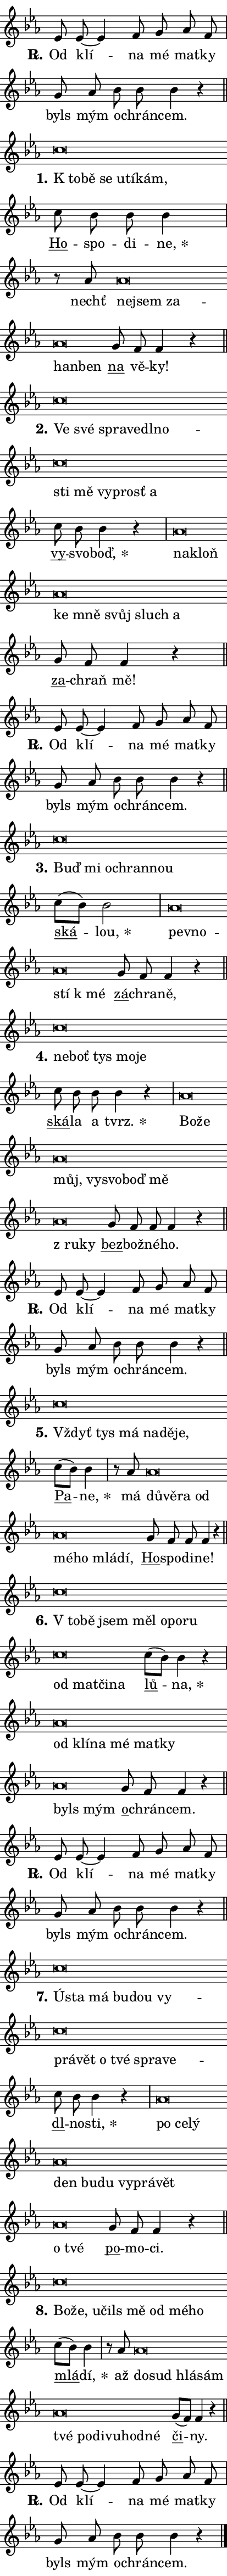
\version "2.24.0"
\header { tagline = "" }
\paper {
  indent = 0\cm
  top-margin = 0\cm
  right-margin = 0\cm
  bottom-margin = 0\cm
  left-margin = 0\cm
  paper-width = 7\cm
  page-breaking = #ly:one-page-breaking
  system-system-spacing.basic-distance = #11
  score-system-spacing.basic-distance = #11
  ragged-last = ##f
}


%% Author: Thomas Morley
%% https://lists.gnu.org/archive/html/lilypond-user/2020-05/msg00002.html
#(define (line-position grob)
"Returns position of @var[grob} in current system:
   @code{'start}, if at first time-step
   @code{'end}, if at last time-step
   @code{'middle} otherwise
"
  (let* ((col (ly:item-get-column grob))
         (ln (ly:grob-object col 'left-neighbor))
         (rn (ly:grob-object col 'right-neighbor))
         (col-to-check-left (if (ly:grob? ln) ln col))
         (col-to-check-right (if (ly:grob? rn) rn col))
         (break-dir-left
           (and
             (ly:grob-property col-to-check-left 'non-musical #f)
             (ly:item-break-dir col-to-check-left)))
         (break-dir-right
           (and
             (ly:grob-property col-to-check-right 'non-musical #f)
             (ly:item-break-dir col-to-check-right))))
        (cond ((eqv? 1 break-dir-left) 'start)
              ((eqv? -1 break-dir-right) 'end)
              (else 'middle))))

#(define (tranparent-at-line-position vctor)
  (lambda (grob)
  "Relying on @code{line-position} select the relevant enry from @var{vctor}.
Used to determine transparency,"
    (case (line-position grob)
      ((end) (not (vector-ref vctor 0)))
      ((middle) (not (vector-ref vctor 1)))
      ((start) (not (vector-ref vctor 2))))))

noteHeadBreakVisibility =
#(define-music-function (break-visibility)(vector?)
"Makes @code{NoteHead}s transparent relying on @var{break-visibility}"
#{
  \override NoteHead.transparent =
    #(tranparent-at-line-position break-visibility)
#})

#(define delete-ledgers-for-transparent-note-heads
  (lambda (grob)
    "Reads whether a @code{NoteHead} is transparent.
If so this @code{NoteHead} is removed from @code{'note-heads} from
@var{grob}, which is supposed to be @code{LedgerLineSpanner}.
As a result ledgers are not printed for this @code{NoteHead}"
    (let* ((nhds-array (ly:grob-object grob 'note-heads))
           (nhds-list
             (if (ly:grob-array? nhds-array)
                 (ly:grob-array->list nhds-array)
                 '()))
           ;; Relies on the transparent-property being done before
           ;; Staff.LedgerLineSpanner.after-line-breaking is executed.
           ;; This is fragile ...
           (to-keep
             (remove
               (lambda (nhd)
                 (ly:grob-property nhd 'transparent #f))
               nhds-list)))
      ;; TODO find a better method to iterate over grob-arrays, similiar
      ;; to filter/remove etc for lists
      ;; For now rebuilt from scratch
      (set! (ly:grob-object grob 'note-heads)  '())
      (for-each
        (lambda (nhd)
          (ly:pointer-group-interface::add-grob grob 'note-heads nhd))
        to-keep))))

hideNotes = {
  \noteHeadBreakVisibility #begin-of-line-visible
}
unHideNotes = {
  \noteHeadBreakVisibility #all-visible
}

% work-around for resetting accidentals
% https://lilypond.org/doc/v2.23/Documentation/notation/displaying-rhythms#unmetered-music
cadenzaMeasure = {
  \cadenzaOff
  \partial 1024 s1024
  \cadenzaOn
}

#(define-markup-command (accent layout props text) (markup?)
  "Underline accented syllable"
  (interpret-markup layout props
    #{\markup \override #'(offset . 4.3) \underline { #text }#}))

responsum = \markup \concat {
  "R" \hspace #-1.05 \path #0.1 #'((moveto 0 0.07) (lineto 0.9 0.8)) \hspace #0.05 "."
}

\layout {
    \context {
        \Staff
        \remove "Time_signature_engraver"
        \override LedgerLineSpanner.after-line-breaking = #delete-ledgers-for-transparent-note-heads
    }
    \context {
        \Voice {
            \override NoteHead.output-attributes = #'((class . "notehead"))
            \override Hairpin.height = #0.55
        }
    }
    \context {
        \Lyrics {
            \override StanzaNumber.output-attributes = #'((class . "stanzanumber"))
            \override LyricSpace.minimum-distance = #0.9
            \override LyricText.font-name = #"TeX Gyre Schola"
            \override LyricText.font-size = 1
            \override StanzaNumber.font-name = #"TeX Gyre Schola Bold"
            \override StanzaNumber.font-size = 1
        }
    }
}

% magnetic-lyrics.ily
%
%   written by
%     Jean Abou Samra <jean@abou-samra.fr>
%     Werner Lemberg <wl@gnu.org>
%
%   adapted by
%     Jiri Hon <jiri.hon@gmail.com>
%
% Version 2022-Apr-15

% https://www.mail-archive.com/lilypond-user@gnu.org/msg149350.html

#(define (Left_hyphen_pointer_engraver context)
   "Collect syllable-hyphen-syllable occurrences in lyrics and store
them in properties.  This engraver only looks to the left.  For
example, if the lyrics input is @code{foo -- bar}, it does the
following.

@itemize @bullet
@item
Set the @code{text} property of the @code{LyricHyphen} grob between
@q{foo} and @q{bar} to @code{foo}.

@item
Set the @code{left-hyphen} property of the @code{LyricText} grob with
text @q{foo} to the @code{LyricHyphen} grob between @q{foo} and
@q{bar}.
@end itemize

Use this auxiliary engraver in combination with the
@code{lyric-@/text::@/apply-@/magnetic-@/offset!} hook."
   (let ((hyphen #f)
         (text #f))
     (make-engraver
      (acknowledgers
       ((lyric-syllable-interface engraver grob source-engraver)
        (set! text grob)))
      (end-acknowledgers
       ((lyric-hyphen-interface engraver grob source-engraver)
        ;(when (not (grob::has-interface grob 'lyric-space-interface))
          (set! hyphen grob)));)
      ((stop-translation-timestep engraver)
       (when (and text hyphen)
         (ly:grob-set-object! text 'left-hyphen hyphen))
       (set! text #f)
       (set! hyphen #f)))))

#(define (lyric-text::apply-magnetic-offset! grob)
   "If the space between two syllables is less than the value in
property @code{LyricText@/.details@/.squash-threshold}, move the right
syllable to the left so that it gets concatenated with the left
syllable.

Use this function as a hook for
@code{LyricText@/.after-@/line-@/breaking} if the
@code{Left_@/hyphen_@/pointer_@/engraver} is active."
   (let ((hyphen (ly:grob-object grob 'left-hyphen #f)))
     (when hyphen
       (let ((left-text (ly:spanner-bound hyphen LEFT)))
         (when (grob::has-interface left-text 'lyric-syllable-interface)
           (let* ((common (ly:grob-common-refpoint grob left-text X))
                  (this-x-ext (ly:grob-extent grob common X))
                  (left-x-ext
                   (begin
                     ;; Trigger magnetism for left-text.
                     (ly:grob-property left-text 'after-line-breaking)
                     (ly:grob-extent left-text common X)))
                  ;; `delta` is the gap width between two syllables.
                  (delta (- (interval-start this-x-ext)
                            (interval-end left-x-ext)))
                  (details (ly:grob-property grob 'details))
                  (threshold (assoc-get 'squash-threshold details 0.2)))
             (when (< delta threshold)
               (let* (;; We have to manipulate the input text so that
                      ;; ligatures crossing syllable boundaries are not
                      ;; disabled.  For languages based on the Latin
                      ;; script this is essentially a beautification.
                      ;; However, for non-Western scripts it can be a
                      ;; necessity.
                      (lt (ly:grob-property left-text 'text))
                      (rt (ly:grob-property grob 'text))
                      (is-space (grob::has-interface hyphen 'lyric-space-interface))
                      (space (if is-space " " ""))
                      (space-markup (grob-interpret-markup grob " "))
                      (space-size (interval-length (ly:stencil-extent space-markup X)))
                      (extra-delta (if is-space space-size 0))
                      ;; Append new syllable.
                      (ltrt-space (if (and (string? lt) (string? rt))
                                (string-append lt space rt)
                                (make-concat-markup (list lt space rt))))
                      ;; Right-align `ltrt` to the right side.
                      (ltrt-space-markup (grob-interpret-markup
                               grob
                               (make-translate-markup
                                (cons (interval-length this-x-ext) 0)
                                (make-right-align-markup ltrt-space)))))
                 (begin
                   ;; Don't print `left-text`.
                   (ly:grob-set-property! left-text 'stencil #f)
                   ;; Set text and stencil (which holds all collected
                   ;; syllables so far) and shift it to the left.
                   (ly:grob-set-property! grob 'text ltrt-space)
                   (ly:grob-set-property! grob 'stencil ltrt-space-markup)
                   (ly:grob-translate-axis! grob (- (- delta extra-delta)) X))))))))))


#(define (lyric-hyphen::displace-bounds-first grob)
   ;; Make very sure this callback isn't triggered too early.
   (let ((left (ly:spanner-bound grob LEFT))
         (right (ly:spanner-bound grob RIGHT)))
     (ly:grob-property left 'after-line-breaking)
     (ly:grob-property right 'after-line-breaking)
     (ly:lyric-hyphen::print grob)))

squashThreshold = #0.4

\layout {
  \context {
    \Lyrics
    \consists #Left_hyphen_pointer_engraver
    \override LyricText.after-line-breaking =
      #lyric-text::apply-magnetic-offset!
    \override LyricHyphen.stencil = #lyric-hyphen::displace-bounds-first
    \override LyricText.details.squash-threshold = \squashThreshold
    \override LyricHyphen.minimum-distance = 0
    \override LyricHyphen.minimum-length = \squashThreshold
  }
}

squash = \override LyricText.details.squash-threshold = 9999
unSquash = \override LyricText.details.squash-threshold = \squashThreshold

left = \override LyricText.self-alignment-X = #LEFT
unLeft = \revert LyricText.self-alignment-X

starOffset = #(lambda (grob) 
                (let ((x_offset (ly:self-alignment-interface::aligned-on-x-parent grob)))
                  (if (= x_offset 0) 0 (+ x_offset 1.2))))

star = #(define-music-function (syllable)(string?)
"Append star separator at the end of a syllable"
#{
  \once \override LyricText.X-offset = #starOffset
  \lyricmode { \markup {
    #syllable
    \override #'((font-name . "TeX Gyre Schola Bold")) \hspace #0.2 \lower #0.65 \larger "*"
  } }
#})

starAccent = #(define-music-function (syllable)(string?)
"Append star separator at the end of a syllable and make accent"
#{
  \once \override LyricText.X-offset = #starOffset
  \lyricmode { \markup {
    \accent #syllable
    \override #'((font-name . "TeX Gyre Schola Bold")) \hspace #0.2 \lower #0.65 \larger "*"
  } }
#})

breath = #(define-music-function (syllable)(string?)
"Append breathing indicator at the end of a syllable"
#{
  \lyricmode { \markup { #syllable "+" } }
#})

optionalBreath = #(define-music-function (syllable)(string?)
"Append optional breathing indicator at the end of a syllable"
#{
  \lyricmode { \markup { #syllable "(+)" } }
#})


\score {
    <<
        \new Voice = "melody" { \cadenzaOn \key es \major \relative { es'8 es~ es4 f8 g as f \cadenzaMeasure \bar "|" g as bes bes bes4 r \cadenzaMeasure \bar "||" \break } }
        \new Lyrics \lyricsto "melody" { \lyricmode { \set stanza = \responsum
Od klí -- na mé mat -- ky byls mým o -- chrán -- cem. } }
    >>
    \layout {}
}

\score {
    <<
        \new Voice = "melody" { \cadenzaOn \key es \major \relative { c''\breve*1/16 \hideNotes \breve*1/16 \bar "" \breve*1/16 \bar "" \breve*1/16 \bar "" \breve*1/16 \breve*1/16 \bar "" \unHideNotes \bar "" c8 bes bes bes4 \cadenzaMeasure \bar "|" r8 as8 as\breve*1/16 \hideNotes \breve*1/16 \bar "" \breve*1/16 \bar "" \breve*1/16 \breve*1/16 \bar "" \unHideNotes \bar "" g8 f f4 r \cadenzaMeasure \bar "||" \break } }
        \new Lyrics \lyricsto "melody" { \lyricmode { \set stanza = "1."
\left "K to" -- \squash bě se u -- tí -- kám, \unLeft \unSquash \markup \accent Ho -- spo -- di -- \star ne, nechť \left nej -- \squash sem za -- han -- ben \unLeft \unSquash \markup \accent na vě -- ky! } }
    >>
    \layout {}
}

\score {
    <<
        \new Voice = "melody" { \cadenzaOn \key es \major \relative { c''\breve*1/16 \hideNotes \breve*1/16 \bar "" \breve*1/16 \bar "" \breve*1/16 \bar "" \breve*1/16 \bar "" \breve*1/16 \bar "" \breve*1/16 \bar "" \breve*1/16 \bar "" \breve*1/16 \bar "" \breve*1/16 \breve*1/16 \bar "" \unHideNotes \bar "" c8 bes bes4 r \cadenzaMeasure \bar "|" as\breve*1/16 \hideNotes \breve*1/16 \bar "" \breve*1/16 \bar "" \breve*1/16 \bar "" \breve*1/16 \bar "" \breve*1/16 \breve*1/16 \bar "" \unHideNotes \bar "" g8 f f4 r \cadenzaMeasure \bar "||" \break } }
        \new Lyrics \lyricsto "melody" { \lyricmode { \set stanza = "2."
\left Ve \squash své spra -- ve -- dl -- no -- sti mě vy -- prosť a \unLeft \unSquash \markup \accent vy -- svo -- \star boď, \left na -- \squash kloň ke mně svůj sluch a \unLeft \unSquash \markup \accent za -- chraň mě! } }
    >>
    \layout {}
}

\score {
    <<
        \new Voice = "melody" { \cadenzaOn \key es \major \relative { es'8 es~ es4 f8 g as f \cadenzaMeasure \bar "|" g as bes bes bes4 r \cadenzaMeasure \bar "||" \break } }
        \new Lyrics \lyricsto "melody" { \lyricmode { \set stanza = \responsum
Od klí -- na mé mat -- ky byls mým o -- chrán -- cem. } }
    >>
    \layout {}
}

\score {
    <<
        \new Voice = "melody" { \cadenzaOn \key es \major \relative { c''\breve*1/16 \hideNotes \breve*1/16 \bar "" \breve*1/16 \bar "" \breve*1/16 \breve*1/16 \bar "" \unHideNotes \bar "" c8[( bes)] bes2 \cadenzaMeasure \bar "|" as\breve*1/16 \hideNotes \breve*1/16 \bar "" \breve*1/16 \breve*1/16 \bar "" \unHideNotes \bar "" g8 f f4 r \cadenzaMeasure \bar "||" \break } }
        \new Lyrics \lyricsto "melody" { \lyricmode { \set stanza = "3."
\left Buď \squash mi o -- chran -- nou \unLeft \unSquash \markup \accent ská -- \star lou, \left pev -- \squash no -- stí "k mé" \unLeft \unSquash \markup \accent zá -- chra -- ně, } }
    >>
    \layout {}
}

\score {
    <<
        \new Voice = "melody" { \cadenzaOn \key es \major \relative { c''\breve*1/16 \hideNotes \breve*1/16 \bar "" \breve*1/16 \bar "" \breve*1/16 \breve*1/16 \bar "" \unHideNotes \bar "" c8 bes bes bes4 r \cadenzaMeasure \bar "|" as\breve*1/16 \hideNotes \breve*1/16 \bar "" \breve*1/16 \bar "" \breve*1/16 \bar "" \breve*1/16 \bar "" \breve*1/16 \bar "" \breve*1/16 \bar "" \breve*1/16 \breve*1/16 \bar "" \unHideNotes \bar "" g8 f f f4 r \cadenzaMeasure \bar "||" \break } }
        \new Lyrics \lyricsto "melody" { \lyricmode { \set stanza = "4."
\left ne -- \squash boť tys mo -- je \unLeft \unSquash \markup \accent ská -- la a \star tvrz. \left Bo -- \squash že můj, vy -- svo -- boď mě "z ru" -- ky \unLeft \unSquash \markup \accent bez -- bož -- né -- ho. } }
    >>
    \layout {}
}

\score {
    <<
        \new Voice = "melody" { \cadenzaOn \key es \major \relative { es'8 es~ es4 f8 g as f \cadenzaMeasure \bar "|" g as bes bes bes4 r \cadenzaMeasure \bar "||" \break } }
        \new Lyrics \lyricsto "melody" { \lyricmode { \set stanza = \responsum
Od klí -- na mé mat -- ky byls mým o -- chrán -- cem. } }
    >>
    \layout {}
}

\score {
    <<
        \new Voice = "melody" { \cadenzaOn \key es \major \relative { c''\breve*1/16 \hideNotes \breve*1/16 \bar "" \breve*1/16 \bar "" \breve*1/16 \bar "" \breve*1/16 \breve*1/16 \bar "" \unHideNotes \bar "" c8[( bes)] bes4 \cadenzaMeasure \bar "|" r8 as8 as\breve*1/16 \hideNotes \breve*1/16 \bar "" \breve*1/16 \bar "" \breve*1/16 \bar "" \breve*1/16 \bar "" \breve*1/16 \bar "" \breve*1/16 \breve*1/16 \bar "" \unHideNotes \bar "" g8 f f f4 r \cadenzaMeasure \bar "||" \break } }
        \new Lyrics \lyricsto "melody" { \lyricmode { \set stanza = "5."
\left Vždyť \squash tys má na -- dě -- je, \unLeft \unSquash \markup \accent Pa -- \star ne, má \left dů -- \squash vě -- ra od mé -- ho mlá -- dí, \unLeft \unSquash \markup \accent Ho -- spo -- di -- ne! } }
    >>
    \layout {}
}

\score {
    <<
        \new Voice = "melody" { \cadenzaOn \key es \major \relative { c''\breve*1/16 \hideNotes \breve*1/16 \bar "" \breve*1/16 \bar "" \breve*1/16 \bar "" \breve*1/16 \bar "" \breve*1/16 \bar "" \breve*1/16 \bar "" \breve*1/16 \bar "" \breve*1/16 \bar "" \breve*1/16 \breve*1/16 \bar "" \unHideNotes \bar "" c8[( bes)] bes4 r \cadenzaMeasure \bar "|" as\breve*1/16 \hideNotes \breve*1/16 \bar "" \breve*1/16 \bar "" \breve*1/16 \bar "" \breve*1/16 \bar "" \breve*1/16 \bar "" \breve*1/16 \breve*1/16 \bar "" \unHideNotes \bar "" g8 f f4 r \cadenzaMeasure \bar "||" \break } }
        \new Lyrics \lyricsto "melody" { \lyricmode { \set stanza = "6."
\left "V to" -- \squash bě jsem měl o -- po -- ru od mat -- či -- na \unLeft \unSquash \markup \accent lů -- \star na, \left od \squash klí -- na mé mat -- ky byls mým \unLeft \unSquash \markup \accent o -- chrán -- cem. } }
    >>
    \layout {}
}

\score {
    <<
        \new Voice = "melody" { \cadenzaOn \key es \major \relative { es'8 es~ es4 f8 g as f \cadenzaMeasure \bar "|" g as bes bes bes4 r \cadenzaMeasure \bar "||" \break } }
        \new Lyrics \lyricsto "melody" { \lyricmode { \set stanza = \responsum
Od klí -- na mé mat -- ky byls mým o -- chrán -- cem. } }
    >>
    \layout {}
}

\score {
    <<
        \new Voice = "melody" { \cadenzaOn \key es \major \relative { c''\breve*1/16 \hideNotes \breve*1/16 \bar "" \breve*1/16 \bar "" \breve*1/16 \bar "" \breve*1/16 \bar "" \breve*1/16 \bar "" \breve*1/16 \bar "" \breve*1/16 \bar "" \breve*1/16 \bar "" \breve*1/16 \bar "" \breve*1/16 \breve*1/16 \bar "" \unHideNotes \bar "" c8 bes bes4 r \cadenzaMeasure \bar "|" as\breve*1/16 \hideNotes \breve*1/16 \bar "" \breve*1/16 \bar "" \breve*1/16 \bar "" \breve*1/16 \bar "" \breve*1/16 \bar "" \breve*1/16 \bar "" \breve*1/16 \bar "" \breve*1/16 \bar "" \breve*1/16 \breve*1/16 \bar "" \unHideNotes \bar "" g8 f f4 r \cadenzaMeasure \bar "||" \break } }
        \new Lyrics \lyricsto "melody" { \lyricmode { \set stanza = "7."
\left Ú -- \squash sta má bu -- dou vy -- prá -- vět o tvé spra -- ve -- \unLeft \unSquash \markup \accent dl -- no -- \star sti, \left po \squash ce -- lý den bu -- du vy -- prá -- vět o tvé \unLeft \unSquash \markup \accent po -- mo -- ci. } }
    >>
    \layout {}
}

\score {
    <<
        \new Voice = "melody" { \cadenzaOn \key es \major \relative { c''\breve*1/16 \hideNotes \breve*1/16 \bar "" \breve*1/16 \bar "" \breve*1/16 \bar "" \breve*1/16 \bar "" \breve*1/16 \bar "" \breve*1/16 \breve*1/16 \bar "" \unHideNotes \bar "" c8[( bes)] bes4 \cadenzaMeasure \bar "|" r8 as8 as\breve*1/16 \hideNotes \breve*1/16 \bar "" \breve*1/16 \bar "" \breve*1/16 \bar "" \breve*1/16 \bar "" \breve*1/16 \bar "" \breve*1/16 \bar "" \breve*1/16 \bar "" \breve*1/16 \breve*1/16 \bar "" \unHideNotes \bar "" g8[( f)] f4 r \cadenzaMeasure \bar "||" \break } }
        \new Lyrics \lyricsto "melody" { \lyricmode { \set stanza = "8."
\left Bo -- \squash že, u -- čils mě od mé -- ho \unLeft \unSquash \markup \accent mlá -- \star dí, až \left do -- \squash sud hlá -- sám tvé po -- di -- vu -- hod -- né \unLeft \unSquash \markup \accent či -- ny. } }
    >>
    \layout {}
}

\score {
    <<
        \new Voice = "melody" { \cadenzaOn \key es \major \relative { es'8 es~ es4 f8 g as f \cadenzaMeasure \bar "|" g as bes bes bes4 r \cadenzaMeasure \bar "||" \break } \bar "|." }
        \new Lyrics \lyricsto "melody" { \lyricmode { \set stanza = \responsum
Od klí -- na mé mat -- ky byls mým o -- chrán -- cem. } }
    >>
    \layout {}
}
